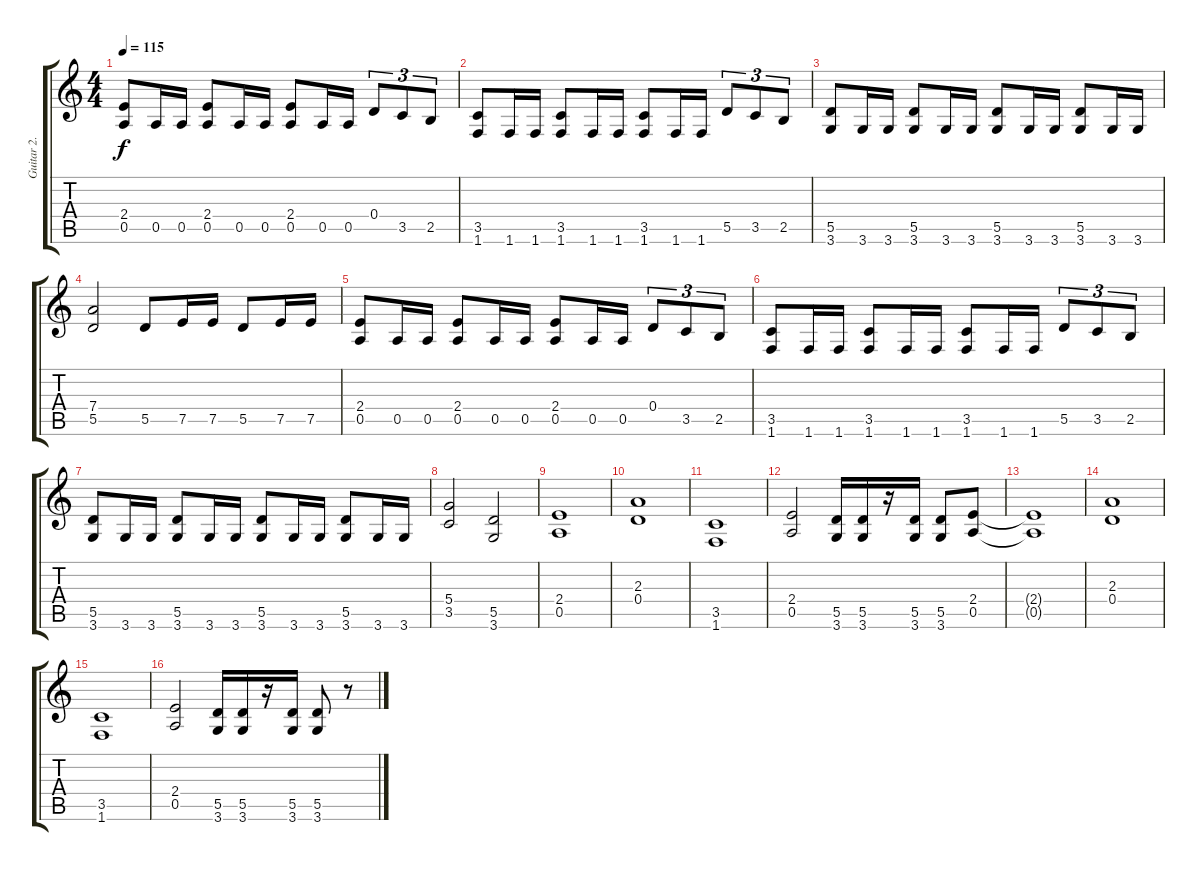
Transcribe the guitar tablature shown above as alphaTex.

\track ("Guitar 2." "Guitar 2.") {instrument overdrivenguitar}
\staff {score tabs}
\tuning (E4 B3 G3 D3 A2 E2) {hide}
\ts (4 4)
\tempo 115
\clef g2
\ks c
(2.4 0.5).8{dy f} 0.5.16 0.5.16 (2.4 0.5).8 0.5.16 0.5.16 (2.4 0.5).8 0.5.16 0.5.16 0.4.8{tu (3 2)} 3.5.8{tu (3 2)} 2.5.8{tu (3 2)} |
(3.5 1.6).8 1.6.16 1.6.16 (3.5 1.6).8 1.6.16 1.6.16 (3.5 1.6).8 1.6.16 1.6.16 5.5.8{tu (3 2)} 3.5.8{tu (3 2)} 2.5.8{tu (3 2)} |
(5.5 3.6).8 3.6.16 3.6.16 (5.5 3.6).8 3.6.16 3.6.16 (5.5 3.6).8 3.6.16 3.6.16 (5.5 3.6).8 3.6.16 3.6.16 |
(7.4 5.5).2 5.5.8 7.5.16 7.5.16 5.5.8 7.5.16 7.5.16 |
(2.4 0.5).8 0.5.16 0.5.16 (2.4 0.5).8 0.5.16 0.5.16 (2.4 0.5).8 0.5.16 0.5.16 0.4.8{tu (3 2)} 3.5.8{tu (3 2)} 2.5.8{tu (3 2)} |
(3.5 1.6).8 1.6.16 1.6.16 (3.5 1.6).8 1.6.16 1.6.16 (3.5 1.6).8 1.6.16 1.6.16 5.5.8{tu (3 2)} 3.5.8{tu (3 2)} 2.5.8{tu (3 2)} |
(5.5 3.6).8 3.6.16 3.6.16 (5.5 3.6).8 3.6.16 3.6.16 (5.5 3.6).8 3.6.16 3.6.16 (5.5 3.6).8 3.6.16 3.6.16 |
(5.4 3.5).2 (5.5 3.6).2 |
(2.4 0.5).1 |
(2.3 0.4).1 |
(3.5 1.6).1 |
(2.4 0.5).2 (5.5 3.6).16 (5.5 3.6).16 r.16 (5.5 3.6).16 (5.5 3.6).8 (2.4 0.5).8 |
(2.4{t} 0.5{t}).1 |
(2.3 0.4).1 |
(3.5 1.6).1 |
(2.4 0.5).2 (5.5 3.6).16 (5.5 3.6).16 r.16 (5.5 3.6).16 (5.5 3.6).8 r.8
